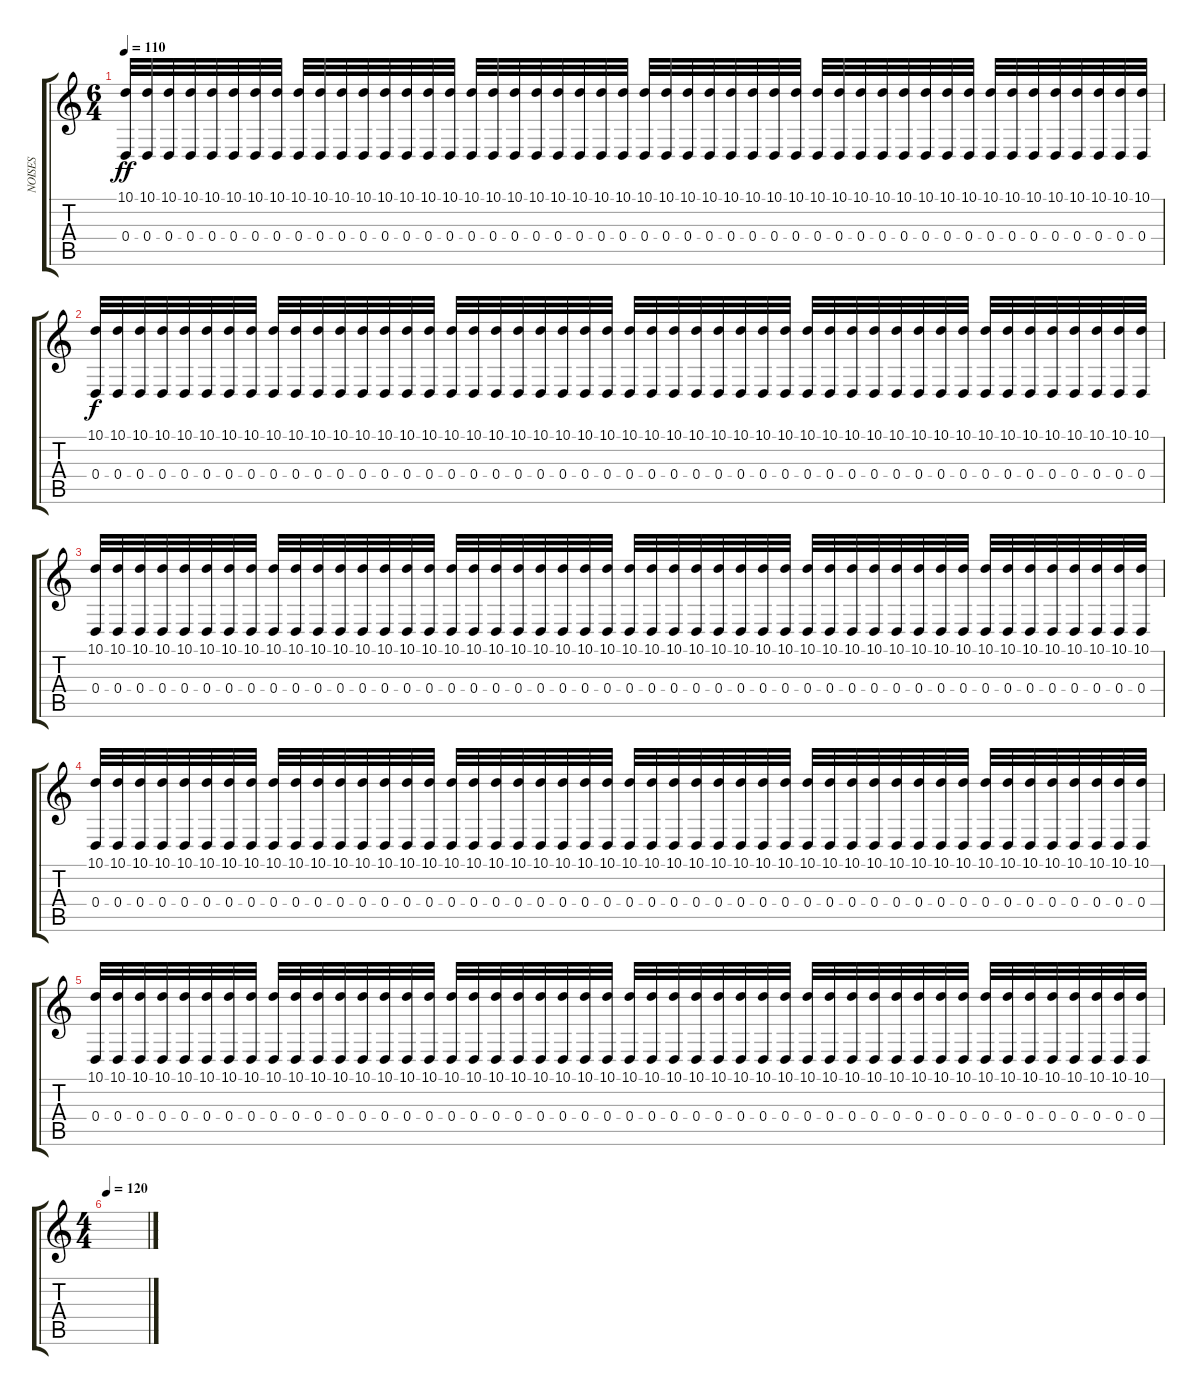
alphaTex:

\track ("NOISES" "NOISES") {instrument fx2soundtrack}
\staff {score tabs}
\tuning (E4 B3 G3 D3 A2 E2) {hide}
\ts (6 4)
\tempo 110
\clef g2
\ks c
(10.1 0.4).32{dy ff} (10.1 0.4).32 (10.1 0.4).32 (10.1 0.4).32 (10.1 0.4).32 (10.1 0.4).32 (10.1 0.4).32 (10.1 0.4).32 (10.1 0.4).32 (10.1 0.4).32 (10.1 0.4).32 (10.1 0.4).32 (10.1 0.4).32 (10.1 0.4).32 (10.1 0.4).32 (10.1 0.4).32 (10.1 0.4).32 (10.1 0.4).32 (10.1 0.4).32 (10.1 0.4).32 (10.1 0.4).32 (10.1 0.4).32 (10.1 0.4).32 (10.1 0.4).32 (10.1 0.4).32 (10.1 0.4).32 (10.1 0.4).32 (10.1 0.4).32 (10.1 0.4).32 (10.1 0.4).32 (10.1 0.4).32 (10.1 0.4).32 (10.1 0.4).32 (10.1 0.4).32 (10.1 0.4).32 (10.1 0.4).32 (10.1 0.4).32 (10.1 0.4).32 (10.1 0.4).32 (10.1 0.4).32 (10.1 0.4).32 (10.1 0.4).32 (10.1 0.4).32 (10.1 0.4).32 (10.1 0.4).32 (10.1 0.4).32 (10.1 0.4).32 (10.1 0.4).32 |
(10.1 0.4).32{dy f} (10.1 0.4).32 (10.1 0.4).32 (10.1 0.4).32 (10.1 0.4).32 (10.1 0.4).32 (10.1 0.4).32 (10.1 0.4).32 (10.1 0.4).32 (10.1 0.4).32 (10.1 0.4).32 (10.1 0.4).32 (10.1 0.4).32 (10.1 0.4).32 (10.1 0.4).32 (10.1 0.4).32 (10.1 0.4).32 (10.1 0.4).32 (10.1 0.4).32 (10.1 0.4).32 (10.1 0.4).32 (10.1 0.4).32 (10.1 0.4).32 (10.1 0.4).32 (10.1 0.4).32 (10.1 0.4).32 (10.1 0.4).32 (10.1 0.4).32 (10.1 0.4).32 (10.1 0.4).32 (10.1 0.4).32 (10.1 0.4).32 (10.1 0.4).32 (10.1 0.4).32 (10.1 0.4).32 (10.1 0.4).32 (10.1 0.4).32 (10.1 0.4).32 (10.1 0.4).32 (10.1 0.4).32 (10.1 0.4).32 (10.1 0.4).32 (10.1 0.4).32 (10.1 0.4).32 (10.1 0.4).32 (10.1 0.4).32 (10.1 0.4).32 (10.1 0.4).32 |
(10.1 0.4).32 (10.1 0.4).32 (10.1 0.4).32 (10.1 0.4).32 (10.1 0.4).32 (10.1 0.4).32 (10.1 0.4).32 (10.1 0.4).32 (10.1 0.4).32 (10.1 0.4).32 (10.1 0.4).32 (10.1 0.4).32 (10.1 0.4).32 (10.1 0.4).32 (10.1 0.4).32 (10.1 0.4).32 (10.1 0.4).32 (10.1 0.4).32 (10.1 0.4).32 (10.1 0.4).32 (10.1 0.4).32 (10.1 0.4).32 (10.1 0.4).32 (10.1 0.4).32 (10.1 0.4).32 (10.1 0.4).32 (10.1 0.4).32 (10.1 0.4).32 (10.1 0.4).32 (10.1 0.4).32 (10.1 0.4).32 (10.1 0.4).32 (10.1 0.4).32 (10.1 0.4).32 (10.1 0.4).32 (10.1 0.4).32 (10.1 0.4).32 (10.1 0.4).32 (10.1 0.4).32 (10.1 0.4).32 (10.1 0.4).32 (10.1 0.4).32 (10.1 0.4).32 (10.1 0.4).32 (10.1 0.4).32 (10.1 0.4).32 (10.1 0.4).32 (10.1 0.4).32 |
(10.1 0.4).32 (10.1 0.4).32 (10.1 0.4).32 (10.1 0.4).32 (10.1 0.4).32 (10.1 0.4).32 (10.1 0.4).32 (10.1 0.4).32 (10.1 0.4).32 (10.1 0.4).32 (10.1 0.4).32 (10.1 0.4).32 (10.1 0.4).32 (10.1 0.4).32 (10.1 0.4).32 (10.1 0.4).32 (10.1 0.4).32 (10.1 0.4).32 (10.1 0.4).32 (10.1 0.4).32 (10.1 0.4).32 (10.1 0.4).32 (10.1 0.4).32 (10.1 0.4).32 (10.1 0.4).32 (10.1 0.4).32 (10.1 0.4).32 (10.1 0.4).32 (10.1 0.4).32 (10.1 0.4).32 (10.1 0.4).32 (10.1 0.4).32 (10.1 0.4).32 (10.1 0.4).32 (10.1 0.4).32 (10.1 0.4).32 (10.1 0.4).32 (10.1 0.4).32 (10.1 0.4).32 (10.1 0.4).32 (10.1 0.4).32 (10.1 0.4).32 (10.1 0.4).32 (10.1 0.4).32 (10.1 0.4).32 (10.1 0.4).32 (10.1 0.4).32 (10.1 0.4).32 |
(10.1 0.4).32 (10.1 0.4).32 (10.1 0.4).32 (10.1 0.4).32 (10.1 0.4).32 (10.1 0.4).32 (10.1 0.4).32 (10.1 0.4).32 (10.1 0.4).32 (10.1 0.4).32 (10.1 0.4).32 (10.1 0.4).32 (10.1 0.4).32 (10.1 0.4).32 (10.1 0.4).32 (10.1 0.4).32 (10.1 0.4).32 (10.1 0.4).32 (10.1 0.4).32 (10.1 0.4).32 (10.1 0.4).32 (10.1 0.4).32 (10.1 0.4).32 (10.1 0.4).32 (10.1 0.4).32 (10.1 0.4).32 (10.1 0.4).32 (10.1 0.4).32 (10.1 0.4).32 (10.1 0.4).32 (10.1 0.4).32 (10.1 0.4).32 (10.1 0.4).32 (10.1 0.4).32 (10.1 0.4).32 (10.1 0.4).32 (10.1 0.4).32 (10.1 0.4).32 (10.1 0.4).32 (10.1 0.4).32 (10.1 0.4).32 (10.1 0.4).32 (10.1 0.4).32 (10.1 0.4).32 (10.1 0.4).32 (10.1 0.4).32 (10.1 0.4).32 (10.1 0.4).32 |
\ts (4 4)
\tempo 120
